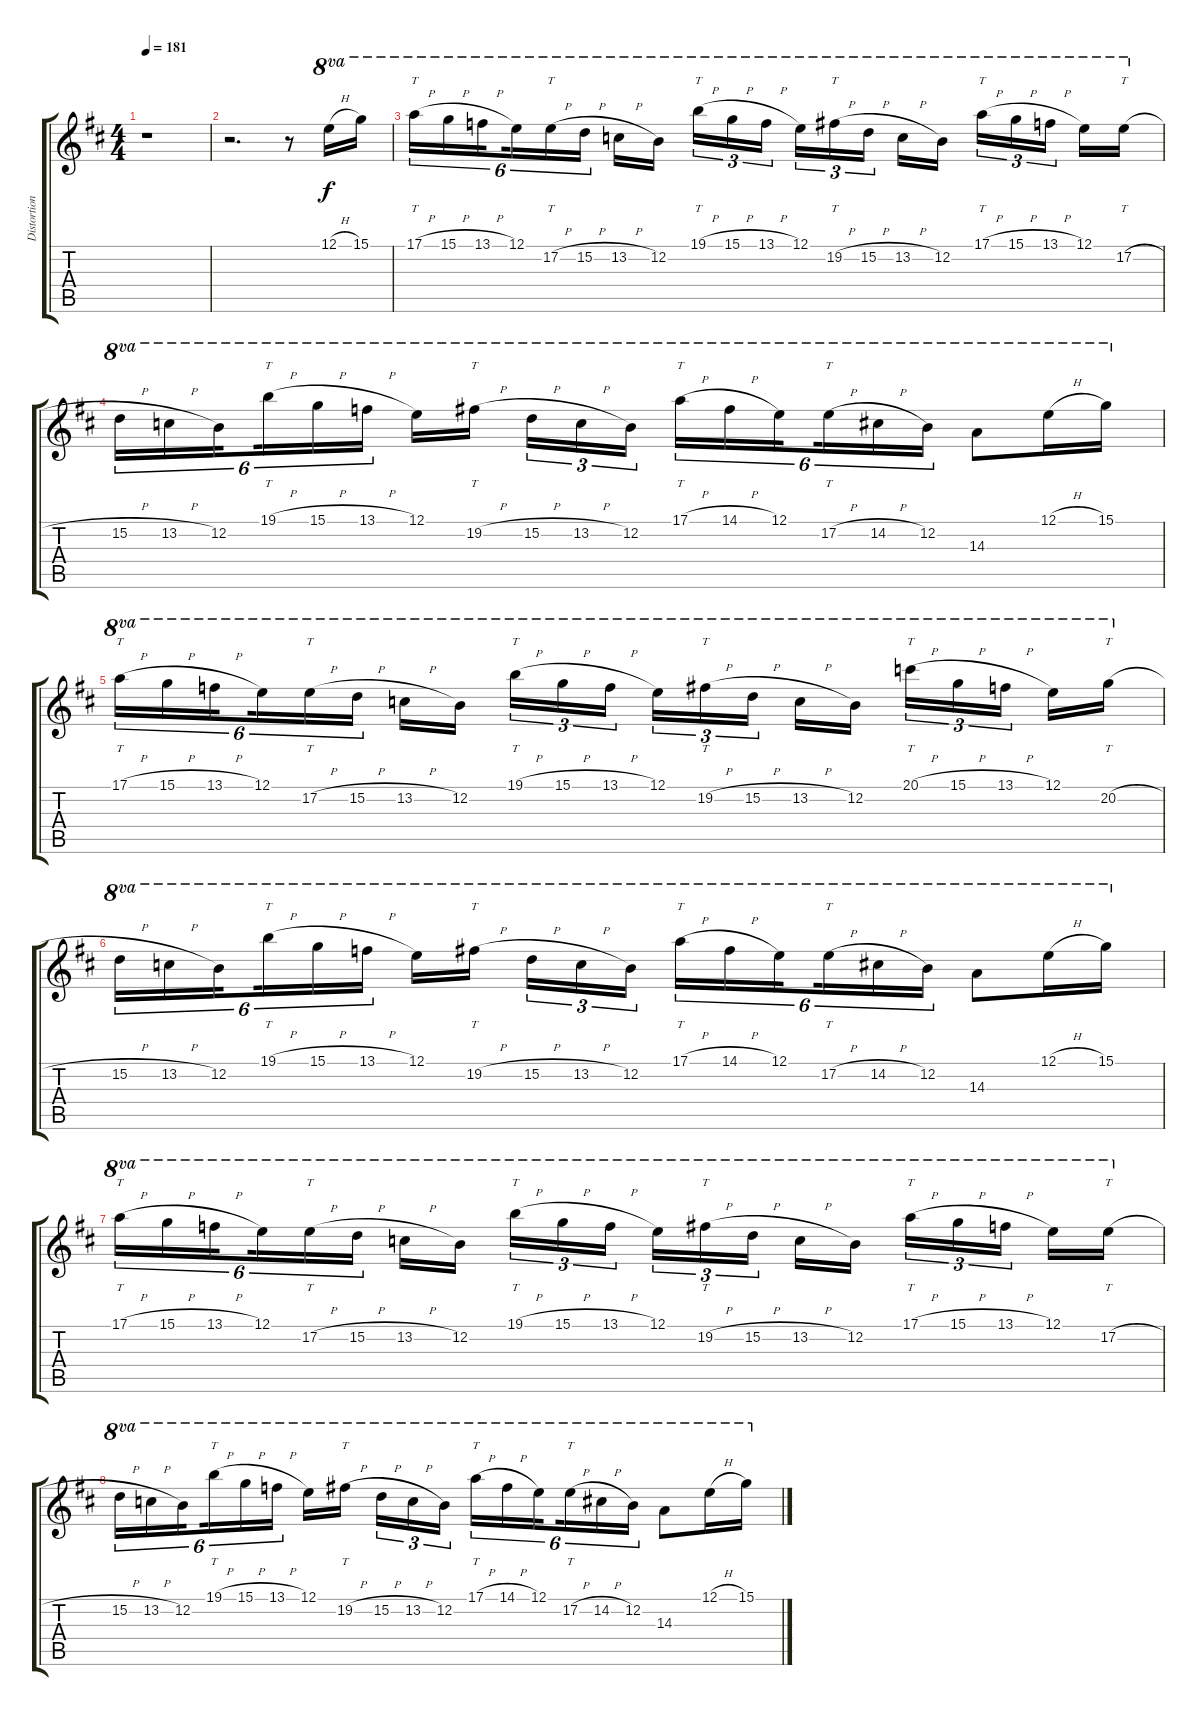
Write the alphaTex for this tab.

\track ("Distortion 5" "Distortion") {instrument distortionguitar}
\staff {score tabs}
\tuning (E4 B3 G3 D3 A2 E2) {hide}
\ts (4 4)
\tempo 181
\clef g2
\ks d
r.1{dy f} |
r.2{d} r.8 12.1{h}.16{ot 8va} 15.1.16{ot 8va} |
17.1{h}.16{tt tu (6 4) ot 8va} 15.1{h}.16{tu (6 4) ot 8va} 13.1{h}.16{tu (6 4) ot 8va beam splitsecondary} 12.1.16{tu (6 4) ot 8va} 17.2{h}.16{tt tu (6 4) ot 8va} 15.2{h}.16{tu (6 4) ot 8va} 13.2{h}.16{ot 8va} 12.2.16{ot 8va beam splitsecondary} 19.1{h}.16{tt tu (3 2) ot 8va} 15.1{h}.16{tu (3 2) ot 8va} 13.1{h}.16{tu (3 2) ot 8va} 12.1.16{tu (3 2) ot 8va} 19.2{h}.16{tt tu (3 2) ot 8va} 15.2{h}.16{tu (3 2) ot 8va beam splitsecondary} 13.2{h}.16{ot 8va} 12.2.16{ot 8va} 17.1{h}.16{tt tu (3 2) ot 8va} 15.1{h}.16{tu (3 2) ot 8va} 13.1{h}.16{tu (3 2) ot 8va beam splitsecondary} 12.1.16{ot 8va} 17.2{h}.16{tt ot 8va} |
15.2{h}.16{tu (6 4) ot 8va} 13.2{h}.16{tu (6 4) ot 8va} 12.2.16{tu (6 4) ot 8va beam splitsecondary} 19.1{h}.16{tt tu (6 4) ot 8va} 15.1{h}.16{tu (6 4) ot 8va} 13.1{h}.16{tu (6 4) ot 8va} 12.1.16{ot 8va} 19.2{h}.16{tt ot 8va beam splitsecondary} 15.2{h}.16{tu (3 2) ot 8va} 13.2{h}.16{tu (3 2) ot 8va} 12.2.16{tu (3 2) ot 8va} 17.1{h}.16{tt tu (6 4) ot 8va} 14.1{h}.16{tu (6 4) ot 8va} 12.1.16{tu (6 4) ot 8va beam splitsecondary} 17.2{h}.16{tt tu (6 4) ot 8va} 14.2{h}.16{tu (6 4) ot 8va} 12.2.16{tu (6 4) ot 8va} 14.3.8{ot 8va} 12.1{h}.16{ot 8va} 15.1.16{ot 8va} |
17.1{h}.16{tt tu (6 4) ot 8va} 15.1{h}.16{tu (6 4) ot 8va} 13.1{h}.16{tu (6 4) ot 8va beam splitsecondary} 12.1.16{tu (6 4) ot 8va} 17.2{h}.16{tt tu (6 4) ot 8va} 15.2{h}.16{tu (6 4) ot 8va} 13.2{h}.16{ot 8va} 12.2.16{ot 8va beam splitsecondary} 19.1{h}.16{tt tu (3 2) ot 8va} 15.1{h}.16{tu (3 2) ot 8va} 13.1{h}.16{tu (3 2) ot 8va} 12.1.16{tu (3 2) ot 8va} 19.2{h}.16{tt tu (3 2) ot 8va} 15.2{h}.16{tu (3 2) ot 8va beam splitsecondary} 13.2{h}.16{ot 8va} 12.2.16{ot 8va} 20.1{h}.16{tt tu (3 2) ot 8va} 15.1{h}.16{tu (3 2) ot 8va} 13.1{h}.16{tu (3 2) ot 8va beam splitsecondary} 12.1.16{ot 8va} 20.2{h}.16{tt ot 8va} |
15.2{h}.16{tu (6 4) ot 8va} 13.2{h}.16{tu (6 4) ot 8va} 12.2.16{tu (6 4) ot 8va beam splitsecondary} 19.1{h}.16{tt tu (6 4) ot 8va} 15.1{h}.16{tu (6 4) ot 8va} 13.1{h}.16{tu (6 4) ot 8va} 12.1.16{ot 8va} 19.2{h}.16{tt ot 8va beam splitsecondary} 15.2{h}.16{tu (3 2) ot 8va} 13.2{h}.16{tu (3 2) ot 8va} 12.2.16{tu (3 2) ot 8va} 17.1{h}.16{tt tu (6 4) ot 8va} 14.1{h}.16{tu (6 4) ot 8va} 12.1.16{tu (6 4) ot 8va beam splitsecondary} 17.2{h}.16{tt tu (6 4) ot 8va} 14.2{h}.16{tu (6 4) ot 8va} 12.2.16{tu (6 4) ot 8va} 14.3.8{ot 8va} 12.1{h}.16{ot 8va} 15.1.16{ot 8va} |
17.1{h}.16{tt tu (6 4) ot 8va} 15.1{h}.16{tu (6 4) ot 8va} 13.1{h}.16{tu (6 4) ot 8va beam splitsecondary} 12.1.16{tu (6 4) ot 8va} 17.2{h}.16{tt tu (6 4) ot 8va} 15.2{h}.16{tu (6 4) ot 8va} 13.2{h}.16{ot 8va} 12.2.16{ot 8va beam splitsecondary} 19.1{h}.16{tt tu (3 2) ot 8va} 15.1{h}.16{tu (3 2) ot 8va} 13.1{h}.16{tu (3 2) ot 8va} 12.1.16{tu (3 2) ot 8va} 19.2{h}.16{tt tu (3 2) ot 8va} 15.2{h}.16{tu (3 2) ot 8va beam splitsecondary} 13.2{h}.16{ot 8va} 12.2.16{ot 8va} 17.1{h}.16{tt tu (3 2) ot 8va} 15.1{h}.16{tu (3 2) ot 8va} 13.1{h}.16{tu (3 2) ot 8va beam splitsecondary} 12.1.16{ot 8va} 17.2{h}.16{tt ot 8va} |
15.2{h}.16{tu (6 4) ot 8va} 13.2{h}.16{tu (6 4) ot 8va} 12.2.16{tu (6 4) ot 8va beam splitsecondary} 19.1{h}.16{tt tu (6 4) ot 8va} 15.1{h}.16{tu (6 4) ot 8va} 13.1{h}.16{tu (6 4) ot 8va} 12.1.16{ot 8va} 19.2{h}.16{tt ot 8va beam splitsecondary} 15.2{h}.16{tu (3 2) ot 8va} 13.2{h}.16{tu (3 2) ot 8va} 12.2.16{tu (3 2) ot 8va} 17.1{h}.16{tt tu (6 4) ot 8va} 14.1{h}.16{tu (6 4) ot 8va} 12.1.16{tu (6 4) ot 8va beam splitsecondary} 17.2{h}.16{tt tu (6 4) ot 8va} 14.2{h}.16{tu (6 4) ot 8va} 12.2.16{tu (6 4) ot 8va} 14.3.8{ot 8va} 12.1{h}.16{ot 8va} 15.1.16{ot 8va}
